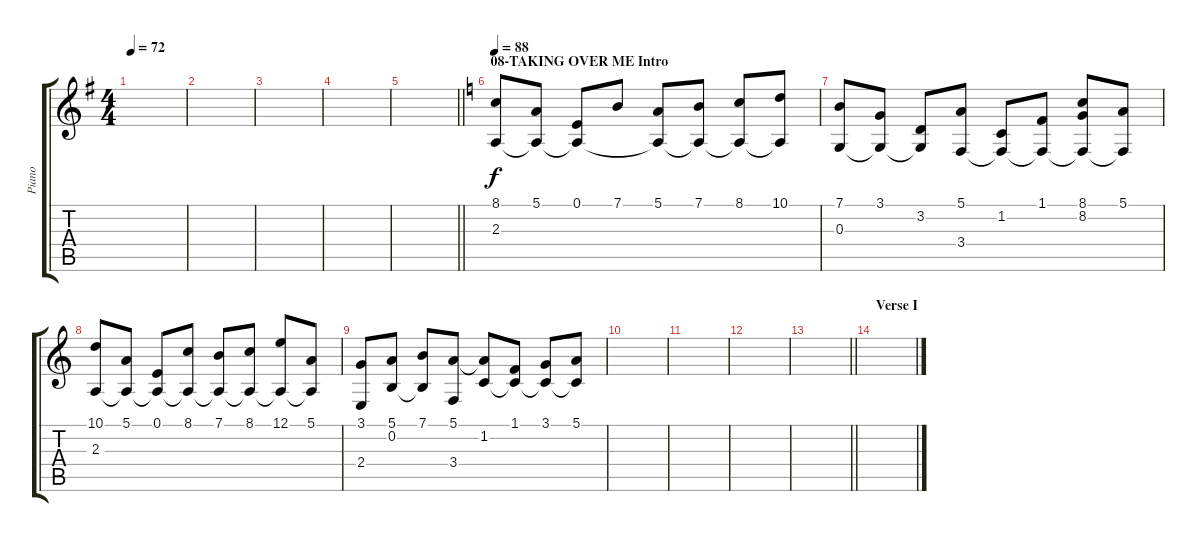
\track ("Piano" "Piano") {instrument brightacousticpiano}
\staff {score tabs}
\tuning (E4 B3 G3 D3 A2 E2) {hide}
\ts (4 4)
\tempo 72
\clef g2
\ks g
|
|
|
|
\barLineRight lightlight
|
\section ("" "08-TAKING OVER ME Intro")
\tempo 88
\ks c
(8.1 2.3).8 (5.1 2.3{t}).8 (0.1 2.3{t}).8 7.1.8 (5.1 2.3{t}).8 (7.1 2.3{t}).8 (8.1 2.3{t}).8 (10.1 2.3{t}).8 |
(7.1 0.3).8 (3.1 0.3{t}).8 (3.2 0.3{t}).8 (5.1 3.4).8 (1.2 3.4{t}).8 (1.1 3.4{t}).8 (8.1 8.2 3.4{t}).8 (5.1 3.4{t}).8 |
(10.1 2.3).8 (5.1 2.3{t}).8 (0.1 2.3{t}).8 (8.1 2.3{t}).8 (7.1 2.3{t}).8 (8.1 2.3{t}).8 (12.1 2.3{t}).8 (5.1 2.3{t}).8 |
(3.1 2.4).8 (5.1 0.2).8 (7.1 0.2{t}).8 (5.1 3.4).8 (5.1{t} 1.2).8 (1.1 1.2{t}).8 (3.1 1.2{t}).8 (5.1 1.2{t}).8 |
|
|
|
\barLineRight lightlight
|
\section ("" "Verse I")
